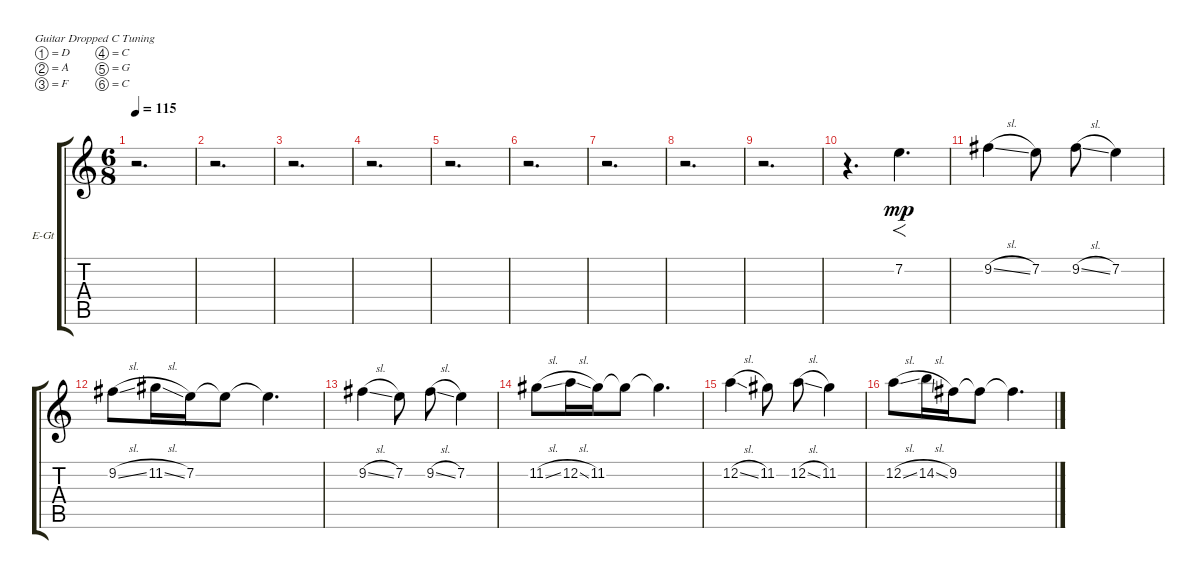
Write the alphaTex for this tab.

\bracketExtendMode groupsimilarinstruments
\firstSystemTrackNameOrientation horizontal
\otherSystemsTrackNameOrientation horizontal
\track ("Electric Guitar 2" "E-Gt") {instrument distortionguitar}
\staff {score tabs}
\tuning (D4 A3 F3 C3 G2 C2)
\ts (6 8)
\tempo 115
\clef g2
\ks c
r.2{d dy mp} |
r.2{d} |
r.2{d} |
r.2{d} |
r.2{d} |
r.2{d} |
r.2{d} |
r.2{d} |
r.2{d} |
r.4{d} 7.2.4{f d} |
9.2{sl}.4 7.2.8 9.2{sl}.8 7.2.4 |
9.2{sl}.8 11.2{sl}.16 7.2.16 7.2{t}.8 7.2{t}.4{d} |
9.2{sl}.4 7.2.8 9.2{sl}.8 7.2.4 |
11.2{sl}.8 12.2{sl}.16 11.2.16 11.2{t}.8 11.2{t}.4{d} |
12.2{sl}.4 11.2.8 12.2{sl}.8 11.2.4 |
12.2{sl}.8 14.2{sl}.16 9.2.16 9.2{t}.8 9.2{t}.4{d}
